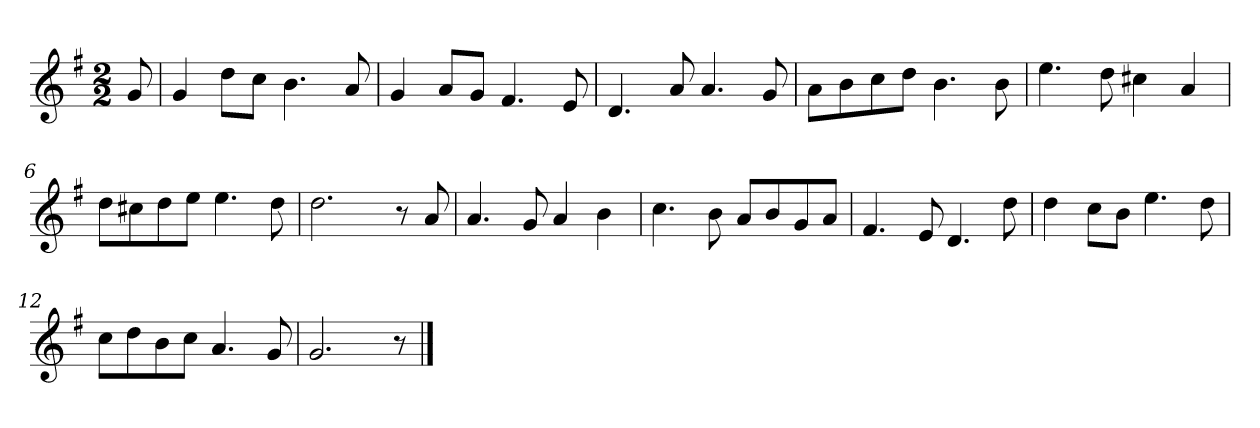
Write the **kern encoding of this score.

**kern
*part1
*staff1
*k[f#]
*M2/2
*MM120
=
8g
=1
4g
8ddL
8ccJ
4.b
8a
=2
4g
8aL
8gJ
4.f#
8e
=3
4.d
8a
4.a
8g
=4
8aL
8b
8cc
8ddJ
4.b
8b
=5
4.ee
8dd
4cc#X
4a
=6
8ddL
8cc#X
8dd
8eeJ
4.ee
8dd
=7
2.dd
8r
8a
=8
4.a
8g
4a
4b
=9
4.cc
8b
8aL
8b
8g
8aJ
=10
4.f#
8e
4.d
8dd
=11
4dd
8ccL
8bJ
4.ee
8dd
=12
8ccL
8dd
8b
8ccJ
4.a
8g
=13
2.g
8r
==
*-
